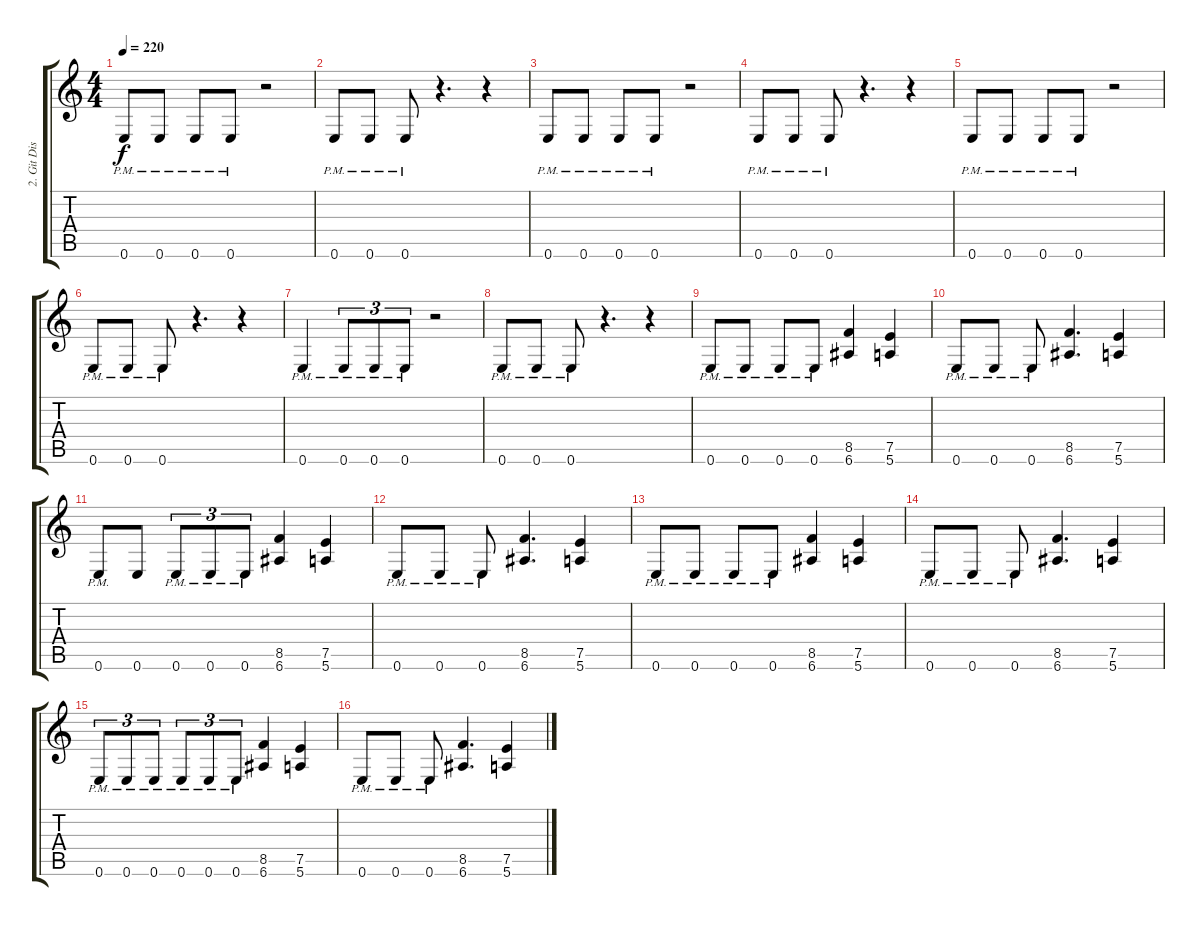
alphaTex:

\track ("2. Git Dist" "2. Git Dis") {instrument distortionguitar}
\staff {score tabs}
\tuning (E4 B3 G3 D3 A2 E2) {hide}
\ts (4 4)
\tempo 220
\clef g2
\ks c
0.6{pm}.8{dy f instrument distortionguitar} 0.6{pm}.8 0.6{pm}.8 0.6{pm}.8 r.2 |
0.6{pm}.8 0.6{pm}.8 0.6{pm}.8 r.4{d} r.4 |
0.6{pm}.8 0.6{pm}.8 0.6{pm}.8 0.6{pm}.8 r.2 |
0.6{pm}.8 0.6{pm}.8 0.6{pm}.8 r.4{d} r.4 |
0.6{pm}.8 0.6{pm}.8 0.6{pm}.8 0.6{pm}.8 r.2 |
0.6{pm}.8 0.6{pm}.8 0.6{pm}.8 r.4{d} r.4 |
0.6{pm}.4 0.6{pm}.8{tu (3 2)} 0.6{pm}.8{tu (3 2)} 0.6{pm}.8{tu (3 2)} r.2 |
0.6{pm}.8 0.6{pm}.8 0.6{pm}.8 r.4{d} r.4 |
0.6{pm}.8 0.6{pm}.8 0.6{pm}.8 0.6{pm}.8 (8.5 6.6).4 (7.5 5.6).4 |
0.6{pm}.8 0.6{pm}.8 0.6{pm}.8 (8.5 6.6).4{d} (7.5 5.6).4 |
0.6{pm}.8 0.6.8 0.6{pm}.8{tu (3 2)} 0.6{pm}.8{tu (3 2)} 0.6{pm}.8{tu (3 2)} (8.5 6.6).4 (7.5 5.6).4 |
0.6{pm}.8 0.6{pm}.8 0.6{pm}.8 (8.5 6.6).4{d} (7.5 5.6).4 |
0.6{pm}.8 0.6{pm}.8 0.6{pm}.8 0.6{pm}.8 (8.5 6.6).4 (7.5 5.6).4 |
0.6{pm}.8 0.6{pm}.8 0.6{pm}.8 (8.5 6.6).4{d} (7.5 5.6).4 |
0.6{pm}.8{tu (3 2)} 0.6{pm}.8{tu (3 2)} 0.6{pm}.8{tu (3 2)} 0.6{pm}.8{tu (3 2)} 0.6{pm}.8{tu (3 2)} 0.6{pm}.8{tu (3 2)} (8.5 6.6).4 (7.5 5.6).4 |
0.6{pm}.8 0.6{pm}.8 0.6{pm}.8 (8.5 6.6).4{d} (7.5 5.6).4
